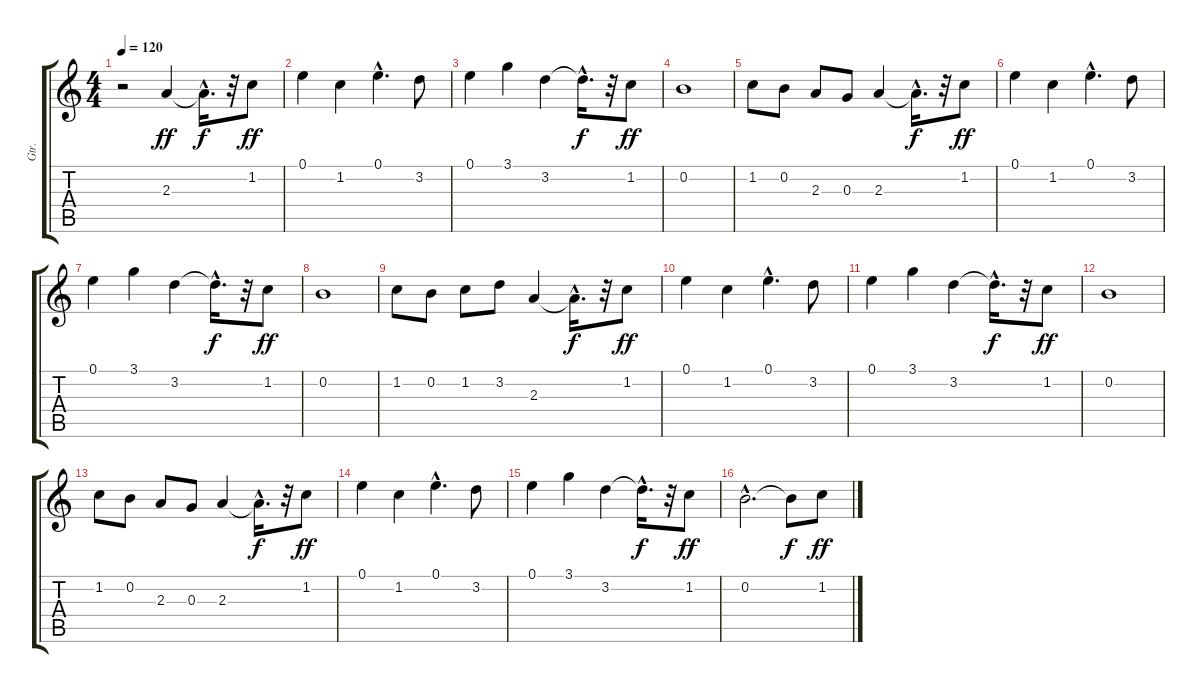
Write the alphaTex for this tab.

\track ("Gtr." "Gtr.") {instrument acousticguitarsteel}
\staff {score tabs}
\tuning (E4 B3 G3 D3 A2 E2) {hide}
\ts (4 4)
\tempo 120
\clef g2
\ks c
r.2{dy ff instrument acousticguitarsteel} 2.3.4 2.3{hac t}.16{d dy f} r.32 1.2.8{dy ff} |
0.1.4 1.2.4 0.1{hac}.4{d} 3.2.8 |
0.1.4 3.1.4 3.2.4 3.2{hac t}.16{d dy f} r.32 1.2.8{dy ff} |
0.2.1 |
1.2.8 0.2.8 2.3.8 0.3.8 2.3.4 2.3{hac t}.16{d dy f} r.32 1.2.8{dy ff} |
0.1.4 1.2.4 0.1{hac}.4{d} 3.2.8 |
0.1.4 3.1.4 3.2.4 3.2{hac t}.16{d dy f} r.32 1.2.8{dy ff} |
0.2.1 |
1.2.8 0.2.8 1.2.8 3.2.8 2.3.4 2.3{hac t}.16{d dy f} r.32 1.2.8{dy ff} |
0.1.4 1.2.4 0.1{hac}.4{d} 3.2.8 |
0.1.4 3.1.4 3.2.4 3.2{hac t}.16{d dy f} r.32 1.2.8{dy ff} |
0.2.1 |
1.2.8 0.2.8 2.3.8 0.3.8 2.3.4 2.3{hac t}.16{d dy f} r.32 1.2.8{dy ff} |
0.1.4 1.2.4 0.1{hac}.4{d} 3.2.8 |
0.1.4 3.1.4 3.2.4 3.2{hac t}.16{d dy f} r.32 1.2.8{dy ff} |
0.2{hac}.2{d} 0.2{t}.8{dy f} 1.2.8{dy ff}
